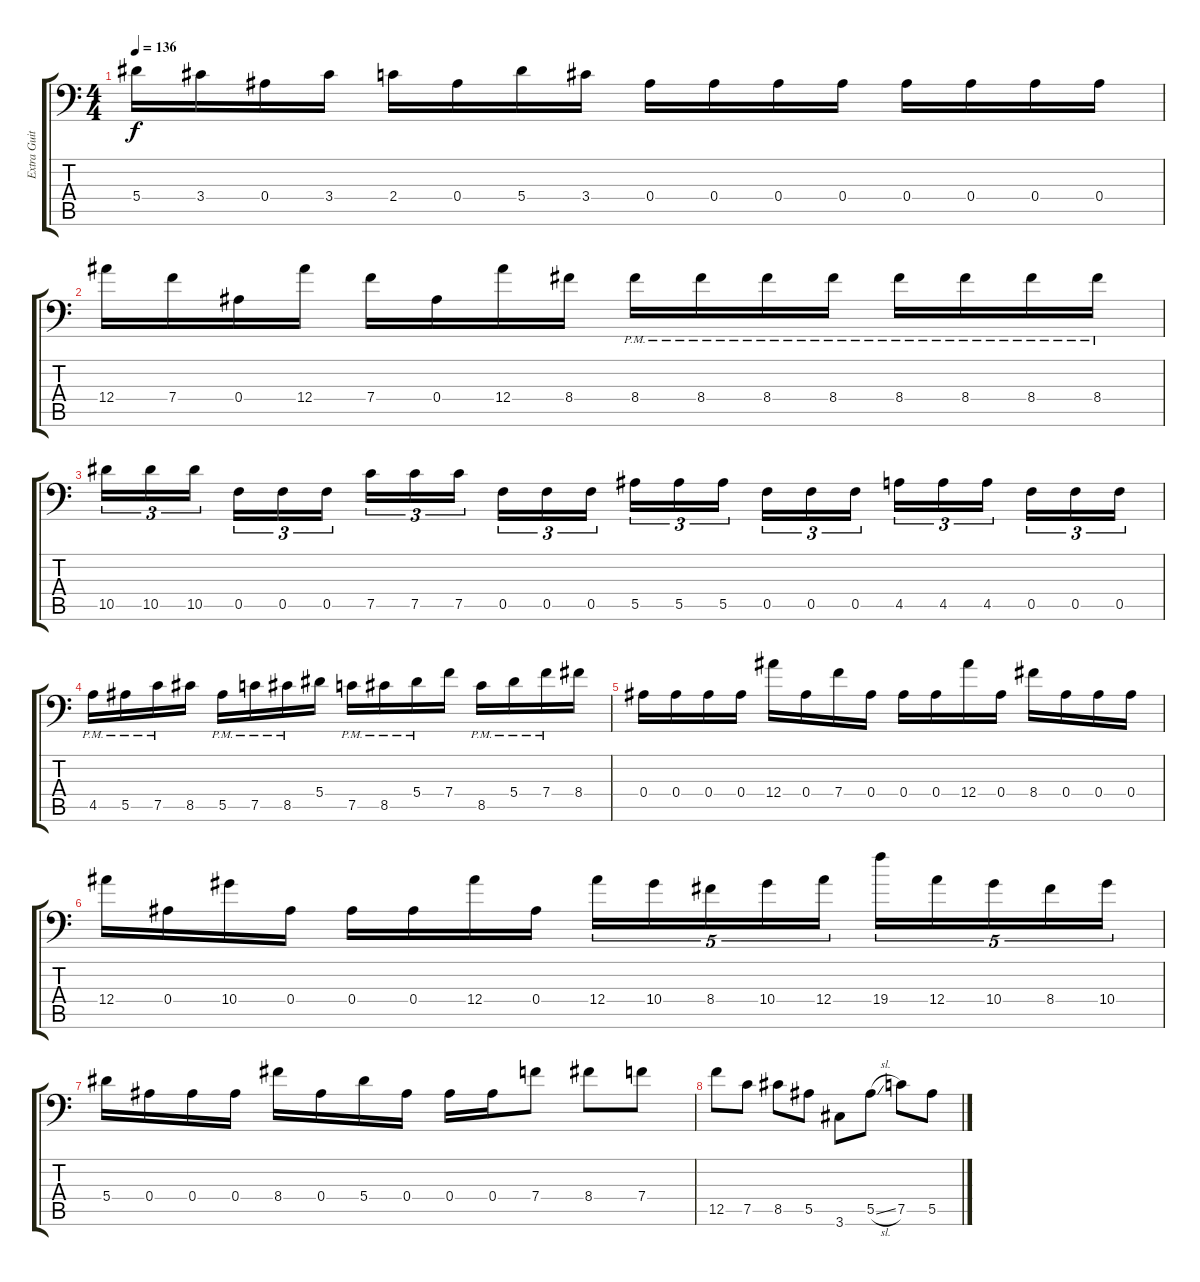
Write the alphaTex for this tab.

\track ("Extra Guitar" "Extra Guit") {instrument distortionguitar}
\staff {score tabs}
\tuning (C4 G3 Eb3 Bb2 F2 Bb1) {hide}
\ts (4 4)
\tempo 136
\clef f4
\ks c
5.4.16{dy f} 3.4.16 0.4.16 3.4.16 2.4.16 0.4.16 5.4.16 3.4.16 0.4.16 0.4.16 0.4.16 0.4.16 0.4.16 0.4.16 0.4.16 0.4.16 |
12.4.16 7.4.16 0.4.16 12.4.16 7.4.16 0.4.16 12.4.16 8.4.16 8.4{pm}.16 8.4{pm}.16 8.4{pm}.16 8.4{pm}.16 8.4{pm}.16 8.4{pm}.16 8.4{pm}.16 8.4{pm}.16 |
10.5.16{tu (3 2)} 10.5.16{tu (3 2)} 10.5.16{tu (3 2) beam splitsecondary} 0.5.16{tu (3 2)} 0.5.16{tu (3 2)} 0.5.16{tu (3 2)} 7.5.16{tu (3 2)} 7.5.16{tu (3 2)} 7.5.16{tu (3 2) beam splitsecondary} 0.5.16{tu (3 2)} 0.5.16{tu (3 2)} 0.5.16{tu (3 2)} 5.5.16{tu (3 2)} 5.5.16{tu (3 2)} 5.5.16{tu (3 2) beam splitsecondary} 0.5.16{tu (3 2)} 0.5.16{tu (3 2)} 0.5.16{tu (3 2)} 4.5.16{tu (3 2)} 4.5.16{tu (3 2)} 4.5.16{tu (3 2) beam splitsecondary} 0.5.16{tu (3 2)} 0.5.16{tu (3 2)} 0.5.16{tu (3 2)} |
4.5{pm}.16 5.5{pm}.16 7.5{pm}.16 8.5.16 5.5{pm}.16 7.5{pm}.16 8.5{pm}.16 5.4.16 7.5{pm}.16 8.5{pm}.16 5.4{pm}.16 7.4.16 8.5{pm}.16 5.4{pm}.16 7.4{pm}.16 8.4.16 |
0.4.16 0.4.16 0.4.16 0.4.16 12.4.16 0.4.16 7.4.16 0.4.16 0.4.16 0.4.16 12.4.16 0.4.16 8.4.16 0.4.16 0.4.16 0.4.16 |
12.4.16 0.4.16 10.4.16 0.4.16 0.4.16 0.4.16 12.4.16 0.4.16 12.4.16{tu (5 4)} 10.4.16{tu (5 4)} 8.4.16{tu (5 4)} 10.4.16{tu (5 4)} 12.4.16{tu (5 4)} 19.4.16{tu (5 4)} 12.4.16{tu (5 4)} 10.4.16{tu (5 4)} 8.4.16{tu (5 4)} 10.4.16{tu (5 4)} |
5.4.16 0.4.16 0.4.16 0.4.16 8.4.16 0.4.16 5.4.16 0.4.16 0.4.16 0.4.16 7.4.8 8.4.8 7.4.8 |
12.5.8 7.5.8 8.5.8 5.5.8 3.6.8 5.5{sl}.8 7.5.8 5.5.8
